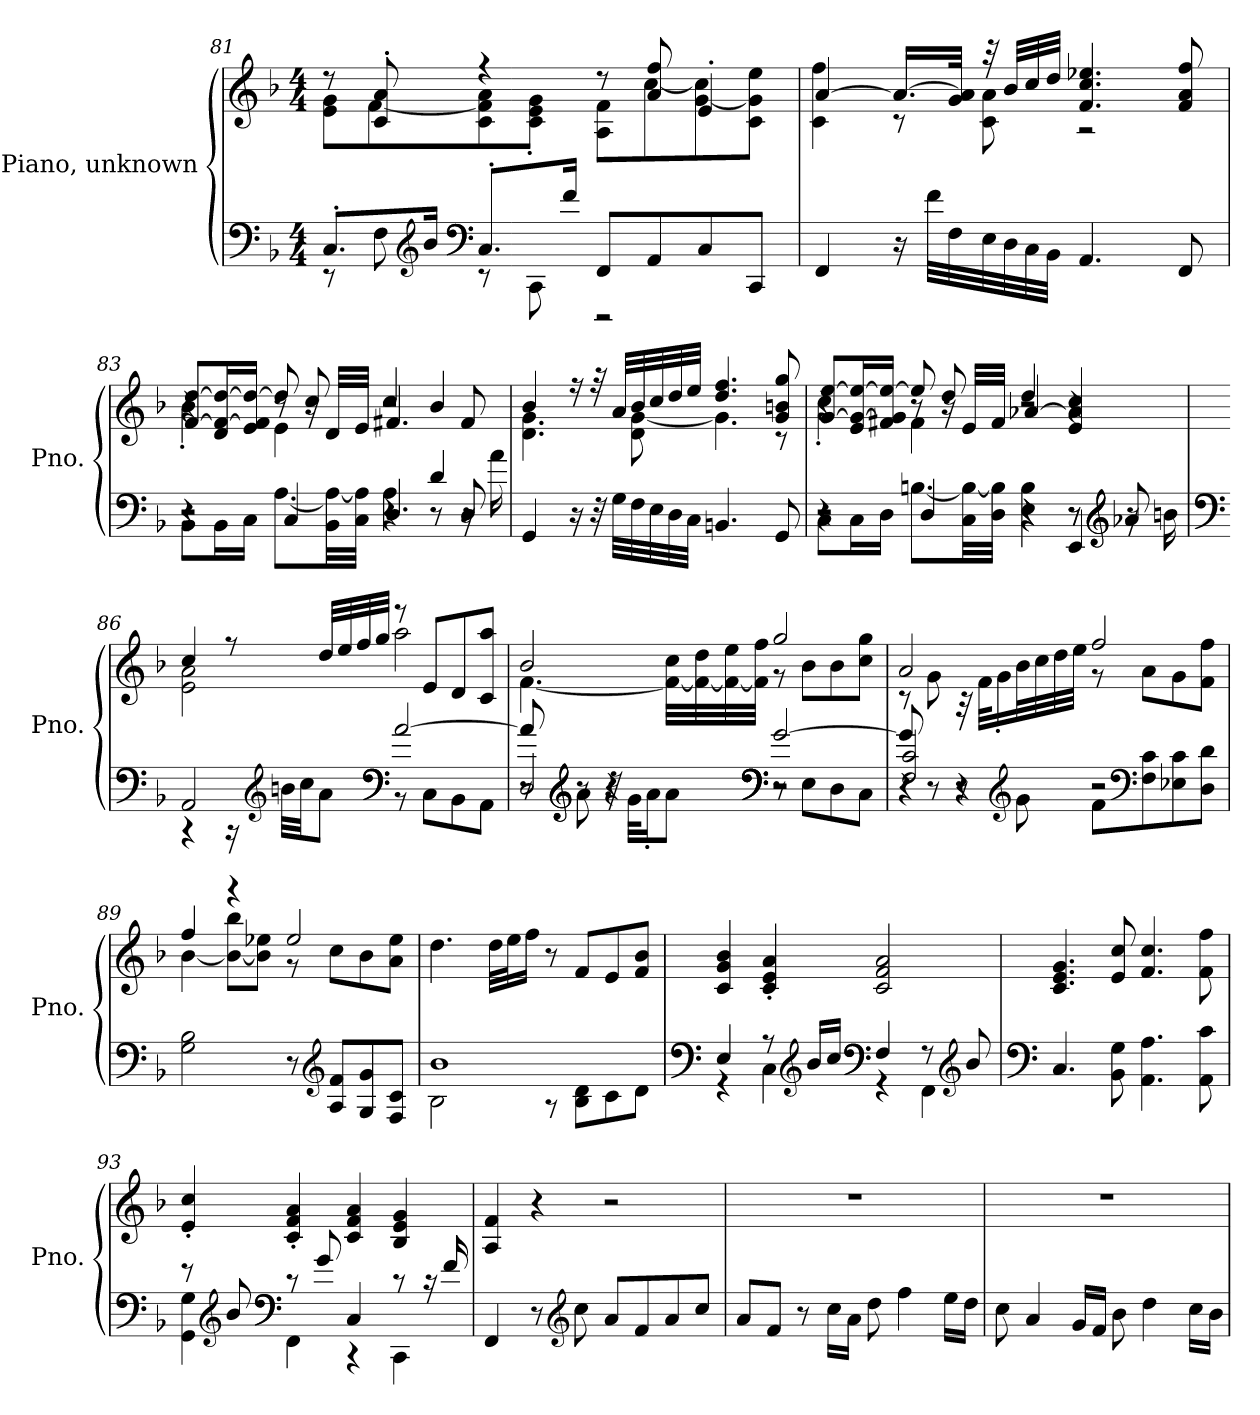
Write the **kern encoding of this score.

**kern	**kern
*part1	*part1
*staff2	*staff1
*I"Piano, unknown	*
*I'Pno.	*
!!LO:LB:g=z
*clefF4	*clefG2
*k[b-]	*k[b-]
*M4/4	*M4/4
=81	=81
*^	*^
8.C'/L	8r	8r	8e\ 8g\L
.	8F\	8c/' 8a/'	[8f\
*clefG2	*	*	*
16b-/Jk	.	.	.
*clefF4	*	*	*
8.C'/L	8r	4r	8c\ 8f\] 8a\
.	8CC\	.	8c\' 8e\' 8g\'J
16f/Jk	.	.	.
8FF/L	2r	8r	8A\ 8f\L
8AA/	.	8a/ 8ff/	[8cc\
8C/	.	4e'/	[8g\ 8cc\]
8CC/J	.	.	8c\ 8g\] 8ee\J
*v	*v	*	*
=82	=82	=82
4FF/	[4a/	4c\ 4ff\
16r	16.a/LL_	8r
32f\LLL	.	.
32F\	32g/ 32a/]JJk	.
32E\	32r	8c\ 8a\
32D\	32b-/LLL	.
32C\	32cc/	.
32BB-\JJJ	32dd/JJJ	.
4.AA/	4.f/ 4.cc/ 4.ee-X/	2r
8FF/	8f/ 8a/ 8ff/	.
!!LO:LB:g=z
=83	=83	=83
*^	*	*^
*	*^	*	*	*
2r	8BB-\L	4r	4r	4b-'\	[8f/ [8dd/L
.	16BB-\L	.	.	.	16d/ 16f/_ 16dd/_L
.	16C\JJ	.	.	.	16e/ 16f/] 16dd/_JJ
.	[8.A\L	4C/	8r	4e\	8dd/]
.	.	.	8cc/	.	16r
.	32BB-\ 32A\_LL	.	.	.	32d/LLL
.	32C\ 32A\]JJJ	.	.	.	32e/JJJ
4r	4A\	4.D/	4cc/	2r	4.f#X/
4d/	8r	.	4b-/	.	.
.	16r	8D/	.	.	8f#/
.	16a\	.	.	.	.
*v	*v	*v	*	*	*
*	*	*v	*v
=84	=84	=84
4GG/	4b-/	4.d\ 4.g\
16r	16r	.
32r	32r	.
32G\LLL	32a/LLL	.
32F\	32b-/	8d\ [8g\
32E\	32cc/	.
32D\	32dd/	.
32C\JJJ	32ee/JJJ	.
4.BBn/	4.dd/ 4.ff/	4.g\]
8GG/	8g/ 8bn/ 8gg/	8r
!!LO:LB:g=z
=85	=85	=85
*^	*	*^
*	*^	*	*	*
2r	8C\L	4r	4r	4cc'\	[8g/ [8ee/L
.	16C\L	.	.	.	16e/ 16g/_ 16ee/_L
.	16D\JJ	.	.	.	16f#X/ 16g/] 16ee/_JJ
.	[8.Bn\L	4D/	8r	4f#\	8ee/]
.	.	.	8dd/	.	16r
.	32C\ 32B\_LL	.	.	.	32e/LLL
.	32D\ 32B\]JJJ	.	.	.	32f#/JJJ
4r	4E\ 4B\	4r	4dd/	2r	[4a-X/
8r	8r	4EE/	4r	.	4e/ 4a-/] 4cc/
*clefG2	*	*	*	*	*
8a-X/	16r	.	.	.	.
.	16bn\	.	.	.	.
*v	*v	*v	*	*	*
*	*v	*v	*v
=86	=86
*clefF4	*
*^	*^
2AA/	4r	4cc/	2e\ 2a\
.	16r	8r	.
*clefG2	*	*	*
.	32bn\LLL	.	.
.	32cc\JJ	.	.
.	8a\J	32dd/LLL	.
.	.	32ee/	.
.	.	32ff/	.
.	.	32gg/JJJ	.
*clefF4	*	*	*
[2a/	8r	8r	2aa\
.	8C\L	8e/L	.
.	8BB-\	8d/	.
.	8AA\J	8c/ 8aa/J	.
!!LO:LB:g=z	!!
=87	=87	=87	=87
*	*^	*	*
8a/]	8r	2D/	2b-/	[4.f\
*clefG2	*	*	*	*
8r	8a\	.	.	.
4r	32r	.	.	.
.	32g\KLL	.	.	.
.	16a'\J	.	.	.
.	8a\J	.	.	32f\_ 32cc\LLL
.	.	.	.	32f\_ 32dd\
.	.	.	.	32f\_ 32ee\
.	.	.	.	32f\] 32ff\JJJ
*clefF4	*	*	*	*
[2g/	8r	2r	2gg/	8r
.	8E\L	.	.	8b-\L
.	8D\	.	.	8b-\
.	8C\J	.	.	8cc\ 8gg\J
=88	=88	=88	=88	=88
8g/]	4r	2F/ 2c/	2a/	8r
8r	.	.	.	8g\
4r	8r	.	.	32r
.	.	.	.	32f\KLL
.	.	.	.	16g'\
*clefG2	*	*	*	*
.	8g\	.	.	32b-\L
.	.	.	.	32cc\
.	.	.	.	32dd\
.	.	.	.	32ee\JJJ
2r	8f\L	2r	2ff/	8r
*clefF4	*	*	*	*
.	8F\ 8c\	.	.	8a\L
.	8E-X\ 8c\	.	.	8g\
.	8D\ 8d\J	.	.	8f\ 8ff\J
*v	*v	*v	*	*
!!LO:LB:g=z	!!
=89	=89	=89
2G\ 2B-\	4ff/	[4b-\
.	4r	8b-\_ 8bb-\L
.	.	8b-\] 8ee-X\J
8r	2ee-/	8r
*clefG2	*	*
8A/ 8f/L	.	8cc\L
8G/ 8g/	.	8b-\
8F/ 8c/J	.	8a\ 8ee-\J
*	*v	*v
=90	=90
*^	*
1b-	2B-\	4.dd\
.	.	32dd\LLL
.	.	32ee\J
.	.	16ff\JJ
.	8r	8r
.	8B-\ 8d\L	8f/L
.	8c\	8e/
.	8d\J	8f/ 8b-/J
=91	=91	=91
*clefF4	*	*
4E/	4r	4c/ 4g/ 4b-/
8r	4C\	4c/' 4e/' 4a/'
*clefG2	*	*
16b-/LL	.	.
16cc/JJ	.	.
*clefF4	*	*
4F/	4r	2c/ 2f/ 2a/
8r	4FF\	.
*clefG2	*	*
8b-/	.	.
*v	*v	*
=92	=92
*clefF4	*
4.C/	4.c/ 4.e/ 4.g/
8BB-\ 8G\	8e/ 8cc/
4.AA\ 4.A\	4.f/ 4.cc/
8AA\ 8c\	8f\ 8ff\
!!LO:PB:g=z
=93	=93
*^	*
8r	4GG\ 4G\	4e/' 4cc/'
*clefG2	*	*
8b-/	.	.
*clefF4	*	*
8r	4FF\	4c/' 4f/' 4a/'
8g/	.	.
4C/	4r	4c/ 4f/ 4a/
8r	4CC\	4B-/ 4e/ 4g/
16r	.	.
16f/	.	.
*v	*v	*
=94	=94
4FF/	4A/ 4f/
8r	4r
*clefG2	*
8cc\	.
8a/L	2r
8f/	.
8a/	.
8cc/J	.
=95	=95
8a/L	1r
8f/J	.
8r	.
16cc\LL	.
16a\JJ	.
8dd\	.
4ff\	.
16ee\LL	.
16dd\JJ	.
=96	=96
8cc\	1r
4a/	.
16g/LL	.
16f/JJ	.
8b-\	.
4dd\	.
16cc\LL	.
16b-\JJ	.
=	=
*-	*-
